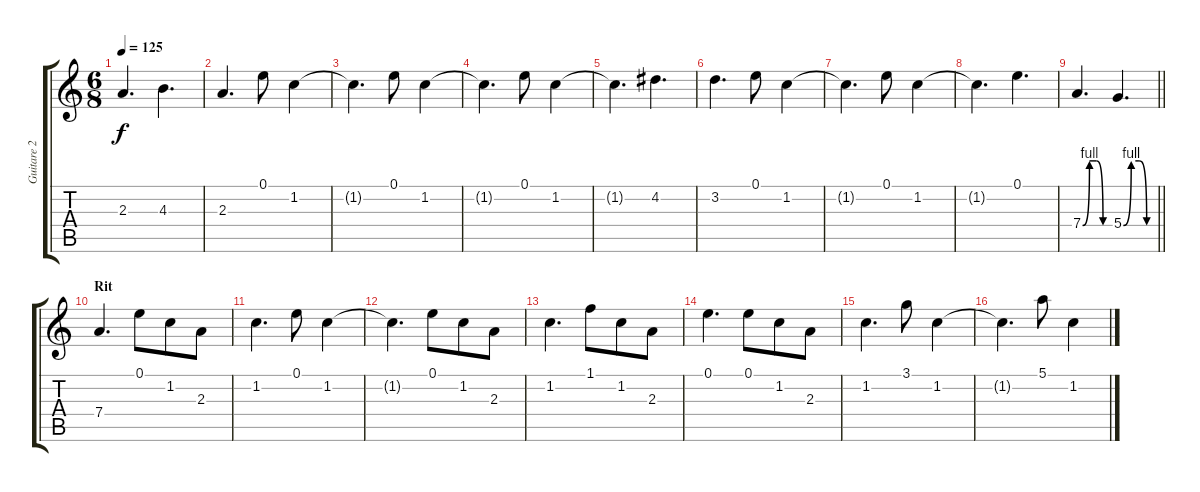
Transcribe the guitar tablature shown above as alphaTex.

\track ("Guitare 2" "Guitare 2") {instrument electricguitarclean}
\staff {score tabs}
\tuning (E4 B3 G3 D3 A2 E2) {hide}
\ts (6 8)
\tempo 125
\clef g2
\ks c
2.3.4{d dy f} 4.3.4{d} |
2.3.4{d} 0.1.8 1.2.4 |
1.2{t}.4{d} 0.1.8 1.2.4 |
1.2{t}.4{d} 0.1.8 1.2.4 |
1.2{t}.4{d} 4.2.4{d} |
3.2.4{d} 0.1.8 1.2.4 |
1.2{t}.4{d} 0.1.8 1.2.4 |
1.2{t}.4{d} 0.1.4{d} |
\barLineRight lightlight
7.4{be (custom 0 0 15 4 30 4 45 0 60 0)}.4{d} 5.4{be (custom 0 0 15 4 30 4 45 0 60 0)}.4{d} |
\section ("" "Rit")
7.4.4{d} 0.1.8 1.2.8 2.3.8 |
1.2.4{d} 0.1.8 1.2.4 |
1.2{t}.4{d} 0.1.8 1.2.8 2.3.8 |
1.2.4{d} 1.1.8 1.2.8 2.3.8 |
0.1.4{d} 0.1.8 1.2.8 2.3.8 |
1.2.4{d} 3.1.8 1.2.4 |
1.2{t}.4{d} 5.1.8 1.2.4
